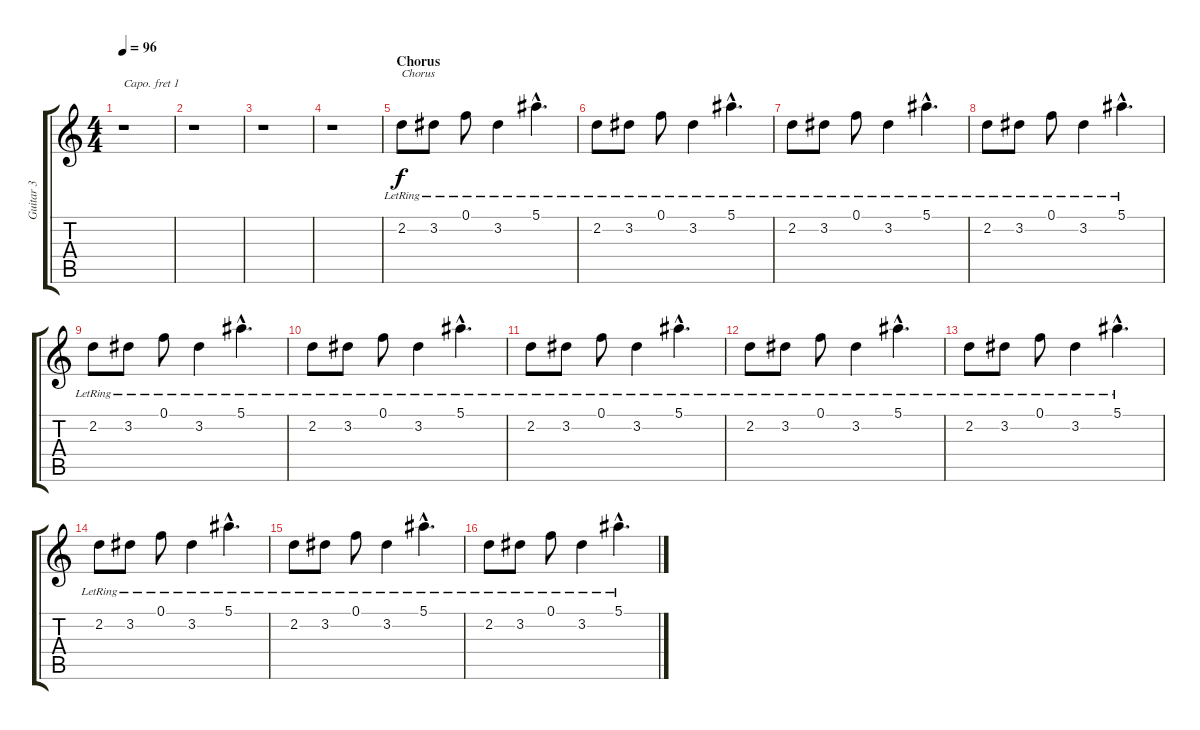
\track ("Guitar 3" "Guitar 3") {instrument electricguitarclean}
\staff {score tabs}
\capo 1
\tuning (E4 B3 G3 D3 A2 D2) {hide}
\ts (4 4)
\tempo 96
\clef g2
\ks c
r.1{dy f} |
r.1 |
r.1 |
r.1 |
\section ("" "Chorus")
2.2{lr}.8{txt "Chorus"} 3.2{lr}.8 0.1{lr}.8 3.2{lr}.4 5.1{hac lr}.4{d} |
2.2{lr}.8 3.2{lr}.8 0.1{lr}.8 3.2{lr}.4 5.1{hac lr}.4{d} |
2.2{lr}.8 3.2{lr}.8 0.1{lr}.8 3.2{lr}.4 5.1{hac lr}.4{d} |
2.2{lr}.8 3.2{lr}.8 0.1{lr}.8 3.2{lr}.4 5.1{hac lr}.4{d} |
2.2{lr}.8 3.2{lr}.8 0.1{lr}.8 3.2{lr}.4 5.1{hac lr}.4{d} |
2.2{lr}.8 3.2{lr}.8 0.1{lr}.8 3.2{lr}.4 5.1{hac lr}.4{d} |
2.2{lr}.8 3.2{lr}.8 0.1{lr}.8 3.2{lr}.4 5.1{hac lr}.4{d} |
2.2{lr}.8 3.2{lr}.8 0.1{lr}.8 3.2{lr}.4 5.1{hac lr}.4{d} |
2.2{lr}.8 3.2{lr}.8 0.1{lr}.8 3.2{lr}.4 5.1{hac lr}.4{d} |
2.2{lr}.8 3.2{lr}.8 0.1{lr}.8 3.2{lr}.4 5.1{hac lr}.4{d} |
2.2{lr}.8 3.2{lr}.8 0.1{lr}.8 3.2{lr}.4 5.1{hac lr}.4{d} |
2.2{lr}.8 3.2{lr}.8 0.1{lr}.8 3.2{lr}.4 5.1{hac lr}.4{d}
